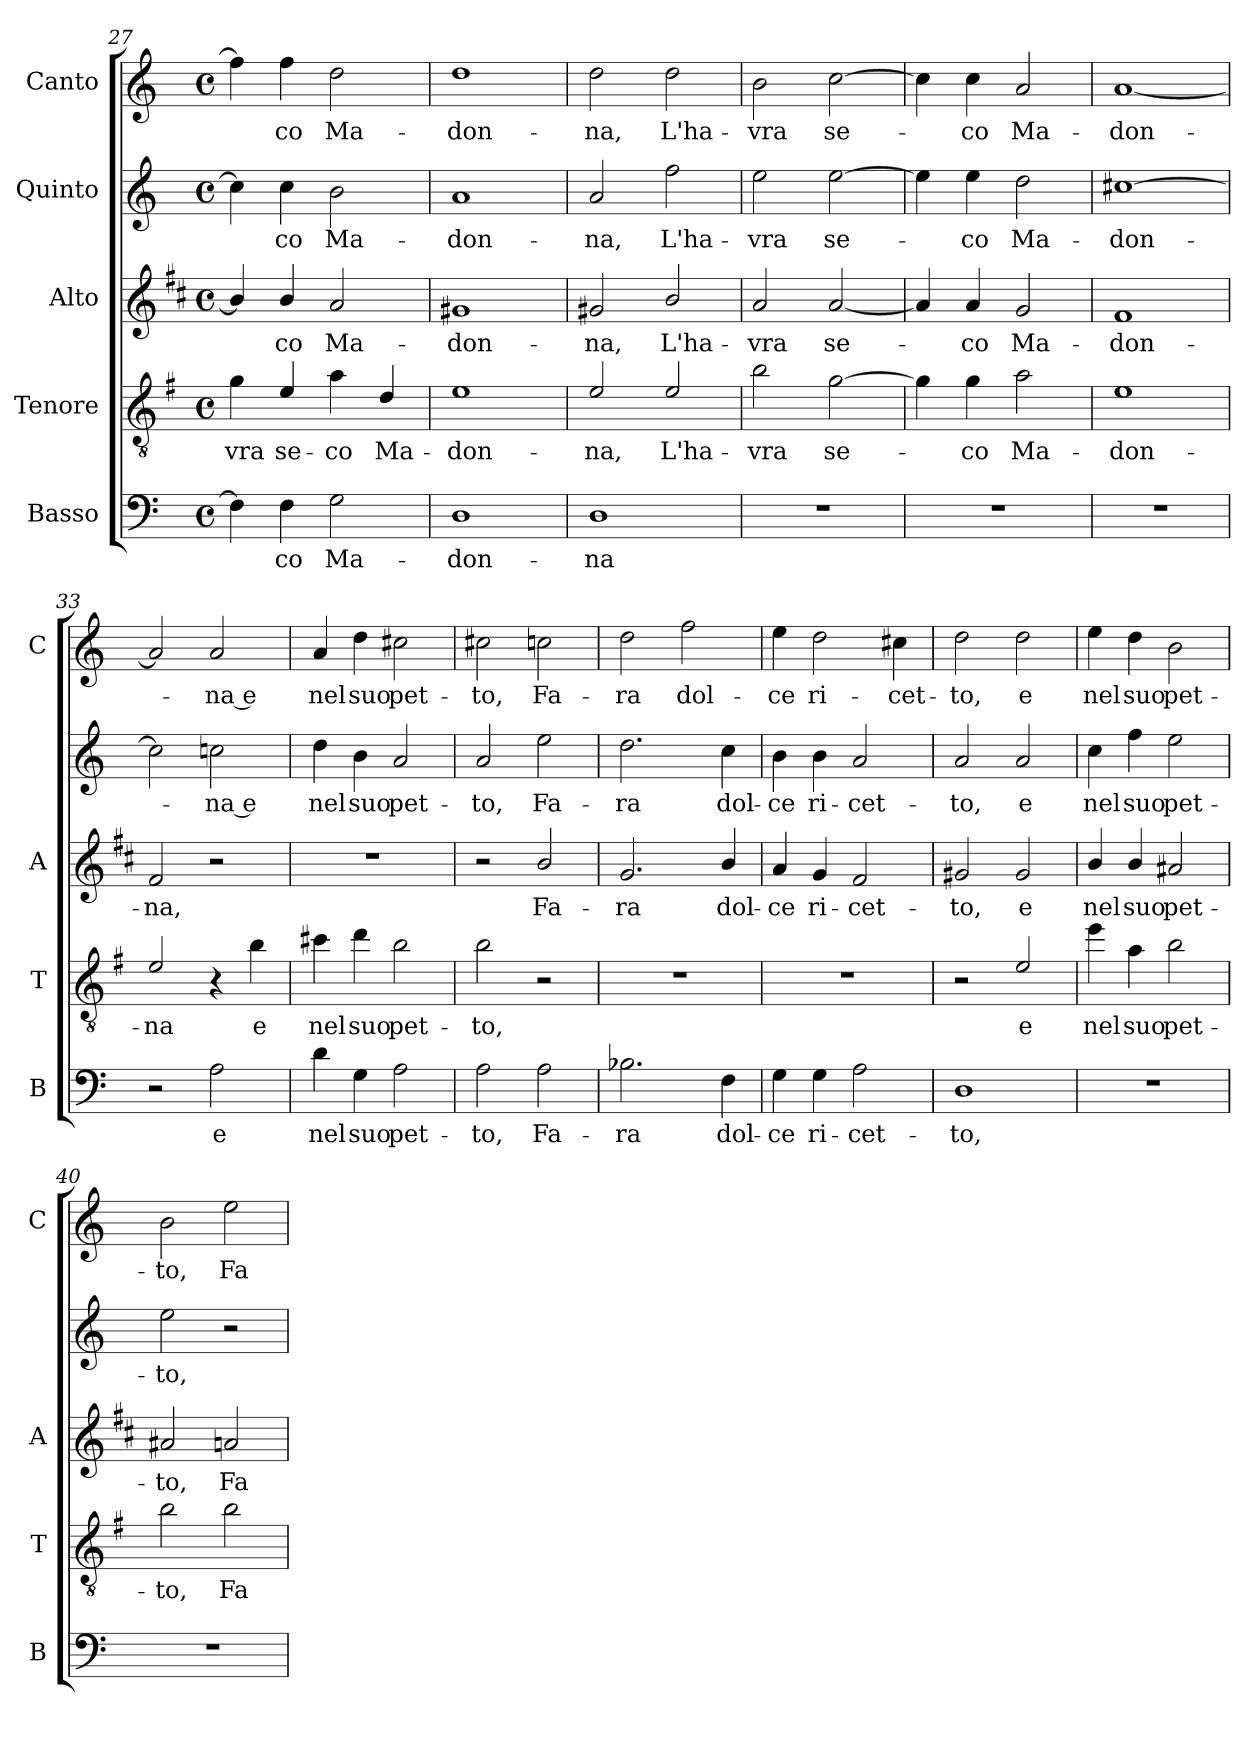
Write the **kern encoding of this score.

**kern	**text	**kern	**text	**kern	**text	**kern	**text	**kern	**text
*part5	*part5	*part4	*part4	*part3	*part3	*part2	*part2	*part1	*part1
*staff5	*staff5	*staff4	*staff4	*staff3	*staff3	*staff2	*staff2	*staff1	*staff1
*I"Basso	*	*I"Tenore	*	*I"Alto	*	*I"Quinto	*	*I"Canto	*
*I'B	*	*I'T	*	*I'A	*	*	*	*I'C	*
*clefF4	*	*clefGv2	*	*clefG2	*	*clefG2	*	*clefG2	*
*	*	*ITrd4c7	*	*ITrd1c2	*	*	*	*	*
*k[]	*	*k[]	*	*k[]	*	*k[]	*	*k[]	*
*C:	*	*C:	*	*C:	*	*C:	*	*C:	*
*M4/4	*	*M4/4	*	*M4/4	*	*M4/4	*	*M4/4	*
*met(c)	*	*met(c)	*	*met(c)	*	*met(c)	*	*met(c)	*
=27	=27	=27	=27	=27	=27	=27	=27	=27	=27
!	!	!	!LO:LY:b	!	!	!	!	!	!
4F\]	.	4c\	-vra	4a/]	.	4cc\]	.	4ff\]	.
!	!LO:LY:b	!	!LO:LY:b	!	!LO:LY:b	!	!LO:LY:b	!	!LO:LY:b
4F\	-co	4A/	se-	4a/	-co	4cc\	-co	4ff\	-co
!	!LO:LY:b	!	!LO:LY:b	!	!LO:LY:b	!	!LO:LY:b	!	!LO:LY:b
2G\	Ma-	4d\	-co	2g/	Ma-	2b\	Ma-	2dd\	Ma-
!	!	!	!LO:LY:b	!	!	!	!	!	!
.	.	4G/	Ma-	.	.	.	.	.	.
!!LO:LB:g=z
=28	=28	=28	=28	=28	=28	=28	=28	=28	=28
!	!LO:LY:b	!	!LO:LY:b	!	!LO:LY:b	!	!LO:LY:b	!	!LO:LY:b
1D	-don-	1A	-don-	1f#X	-don-	1a	-don-	1dd	-don-
=29	=29	=29	=29	=29	=29	=29	=29	=29	=29
!	!LO:LY:b	!	!LO:LY:b	!	!LO:LY:b	!	!LO:LY:b	!	!LO:LY:b
1D	-na	2A/	-na,	2f#X/	-na,	2a/	-na,	2dd\	-na,
!	!	!	!LO:LY:b	!	!LO:LY:b	!	!LO:LY:b	!	!LO:LY:b
.	.	2A/	L'ha-	2a/	L'ha-	2ff\	L'ha-	2dd\	L'ha-
=30	=30	=30	=30	=30	=30	=30	=30	=30	=30
!	!	!	!LO:LY:b	!	!LO:LY:b	!	!LO:LY:b	!	!LO:LY:b
1r	.	2e\	-vra	2g/	-vra	2ee\	-vra	2b\	-vra
!	!	!	!LO:LY:b	!	!LO:LY:b	!	!LO:LY:b	!	!LO:LY:b
.	.	[2c\	se-	[2g/	se-	[2ee\	se-	[2cc\	se-
=31	=31	=31	=31	=31	=31	=31	=31	=31	=31
1r	.	4c\]	.	4g/]	.	4ee\]	.	4cc\]	.
!	!	!	!LO:LY:b	!	!LO:LY:b	!	!LO:LY:b	!	!LO:LY:b
.	.	4c\	-co	4g/	-co	4ee\	-co	4cc\	-co
!	!	!	!LO:LY:b	!	!LO:LY:b	!	!LO:LY:b	!	!LO:LY:b
.	.	2d\	Ma-	2f/	Ma-	2dd\	Ma-	2a/	Ma-
=32	=32	=32	=32	=32	=32	=32	=32	=32	=32
!	!	!	!LO:LY:b	!	!LO:LY:b	!	!LO:LY:b	!	!LO:LY:b
1r	.	1A	-don-	1e	-don-	[1cc#X	-don-	[1a	-don-
=33	=33	=33	=33	=33	=33	=33	=33	=33	=33
!	!	!	!LO:LY:b	!	!LO:LY:b	!	!	!	!
2r	.	2A/	-na	2e/	-na,	2cc#\]	.	2a/]	.
!	!LO:LY:b	!	!	!	!	!	!LO:LY:b	!	!LO:LY:b
2A\	e	4r	.	2r	.	2ccn\	-na e	2a/	-na e
!	!	!	!LO:LY:b	!	!	!	!	!	!
.	.	4e\	e	.	.	.	.	.	.
=34	=34	=34	=34	=34	=34	=34	=34	=34	=34
!	!LO:LY:b	!	!LO:LY:b	!	!	!	!LO:LY:b	!	!LO:LY:b
4d\	nel	4f#X\	nel	1r	.	4dd\	nel	4a/	nel
!	!LO:LY:b	!	!LO:LY:b	!	!	!	!LO:LY:b	!	!LO:LY:b
4G\	suo	4g\	suo	.	.	4b\	suo	4dd\	suo
!	!LO:LY:b	!	!LO:LY:b	!	!	!	!LO:LY:b	!	!LO:LY:b
2A\	pet-	2e\	pet-	.	.	2a/	pet-	2cc#X\	pet-
=35	=35	=35	=35	=35	=35	=35	=35	=35	=35
!	!LO:LY:b	!	!LO:LY:b	!	!	!	!LO:LY:b	!	!LO:LY:b
2A\	-to,	2e\	-to,	2r	.	2a/	-to,	2cc#X\	-to,
!	!LO:LY:b	!	!	!	!LO:LY:b	!	!LO:LY:b	!	!LO:LY:b
2A\	Fa-	2r	.	2a/	Fa-	2ee\	Fa-	2ccn\	Fa-
!!LO:PB:g=z
=36	=36	=36	=36	=36	=36	=36	=36	=36	=36
!	!LO:LY:b	!	!	!	!LO:LY:b	!	!LO:LY:b	!	!LO:LY:b
2.B-X\	-ra	1r	.	2.f/	-ra	2.dd\	-ra	2dd\	-ra
!	!	!	!	!	!	!	!	!	!LO:LY:b
.	.	.	.	.	.	.	.	2ff\	dol-
!	!LO:LY:b	!	!	!	!LO:LY:b	!	!LO:LY:b	!	!
4F\	dol-	.	.	4a/	dol-	4cc\	dol-	.	.
=37	=37	=37	=37	=37	=37	=37	=37	=37	=37
!	!LO:LY:b	!	!	!	!LO:LY:b	!	!LO:LY:b	!	!LO:LY:b
4G\	-ce	1r	.	4g/	-ce	4b\	-ce	4ee\	-ce
!	!LO:LY:b	!	!	!	!LO:LY:b	!	!LO:LY:b	!	!LO:LY:b
4G\	ri-	.	.	4f/	ri-	4b\	ri-	2dd\	ri-
!	!LO:LY:b	!	!	!	!LO:LY:b	!	!LO:LY:b	!	!
2A\	-cet-	.	.	2e/	-cet-	2a/	-cet-	.	.
!	!	!	!	!	!	!	!	!	!LO:LY:b
.	.	.	.	.	.	.	.	4cc#X\	-cet-
=38	=38	=38	=38	=38	=38	=38	=38	=38	=38
!	!LO:LY:b	!	!	!	!LO:LY:b	!	!LO:LY:b	!	!LO:LY:b
1D	-to,	2r	.	2f#X/	-to,	2a/	-to,	2dd\	-to,
!	!	!	!LO:LY:b	!	!LO:LY:b	!	!LO:LY:b	!	!LO:LY:b
.	.	2A/	e	2f#/	e	2a/	e	2dd\	e
=39	=39	=39	=39	=39	=39	=39	=39	=39	=39
!	!	!	!LO:LY:b	!	!LO:LY:b	!	!LO:LY:b	!	!LO:LY:b
1r	.	4a\	nel	4a/	nel	4cc\	nel	4ee\	nel
!	!	!	!LO:LY:b	!	!LO:LY:b	!	!LO:LY:b	!	!LO:LY:b
.	.	4d\	suo	4a/	suo	4ff\	suo	4dd\	suo
!	!	!	!LO:LY:b	!	!LO:LY:b	!	!LO:LY:b	!	!LO:LY:b
.	.	2e\	pet-	2g#X/	pet-	2ee\	pet-	2b\	pet-
=40	=40	=40	=40	=40	=40	=40	=40	=40	=40
!	!	!	!LO:LY:b	!	!LO:LY:b	!	!LO:LY:b	!	!LO:LY:b
1r	.	2e\	-to,	2g#X/	-to,	2ee\	-to,	2b\	-to,
!	!	!	!LO:LY:b	!	!LO:LY:b	!	!	!	!LO:LY:b
.	.	2e\	Fa-	2gn/	Fa-	2r	.	2ee\	Fa-
=	=	=	=	=	=	=	=	=	=
*-	*-	*-	*-	*-	*-	*-	*-	*-	*-
